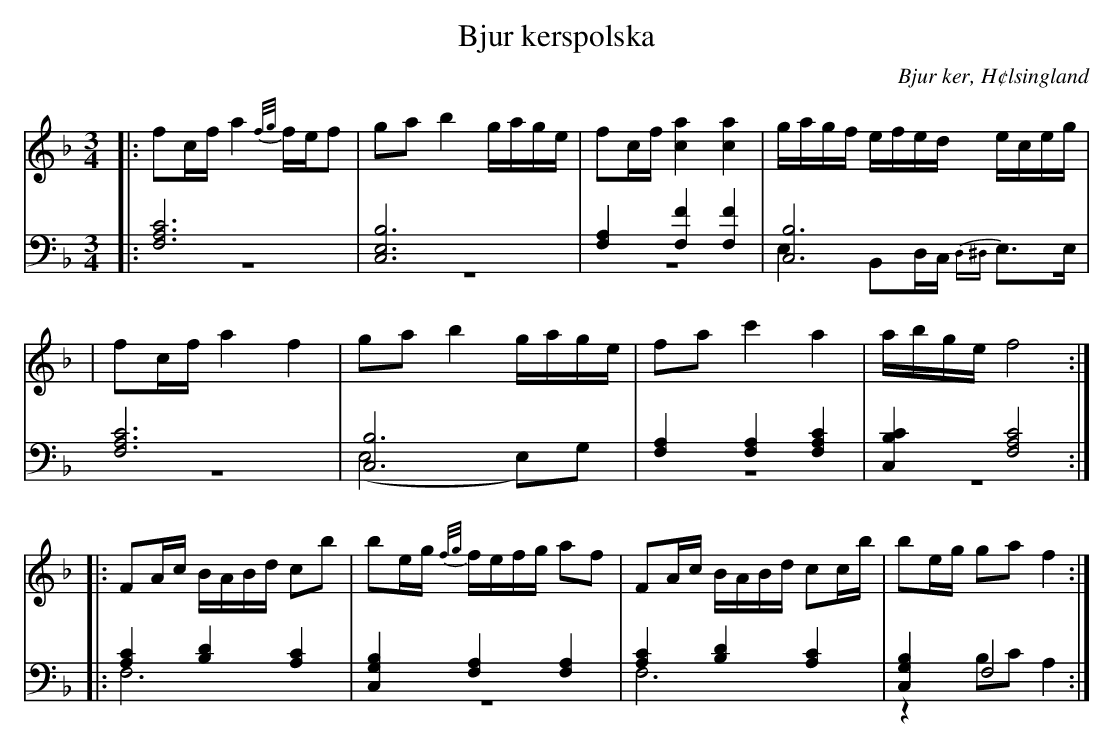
X:1
T: Bjur kerspolska
O: Bjur ker, H¢lsingland
M: 3/4
L: 1/8
K: F
V:1
V:2
V:3 merge
V: 1
|:fc/f/ a2 {f/g/}f/e/f|ga b2 g/a/g/e/|fc/f/ [c2a2] [c2a2]|g/a/g/f/ e/f/e/d/ e/c/e/g/|
|fc/f/ a2 f2|ga b2 g/a/g/e/|fa c'2 a2| a/b/g/e/ f4:|
|:FA/c/ B/A/B/d/ cb|be/g/ {f/g/}f/e/f/g/ af|FA/c/ B/A/B/d/ cc/b/|be/g/ ga f2:|
V:2 clef=bass
|:[F,6A,6C6]|[C,6E,6B,6]|[F,2A,2] [F,2F2] [F,2F2]|[C,6B,6]|
[F,6A,6C6]|[C,6B,6]|[F,2A,2] [F,2A,2] [F,2A,2C2]|[C,2B,2C2] [F,4A,4C4]:|
 |:[A,2C2] [B,2D2] [A,2C2]|[C,2G,2B,2] [F,2A,2] [F,2A,2]|[A,2C2] [B,2D2] [A,2C2]|[C,2G,2B,2] F,4 :|
V:3 clef=bass
 |:z6|z6|z6|E,2 B,,D,/C,/ {D,^D,}E,>E,|
 |z6|(E,4 E,)G,|z6|z6:|
|:F,6|z6|F,6|z2 B,C A,2:|
